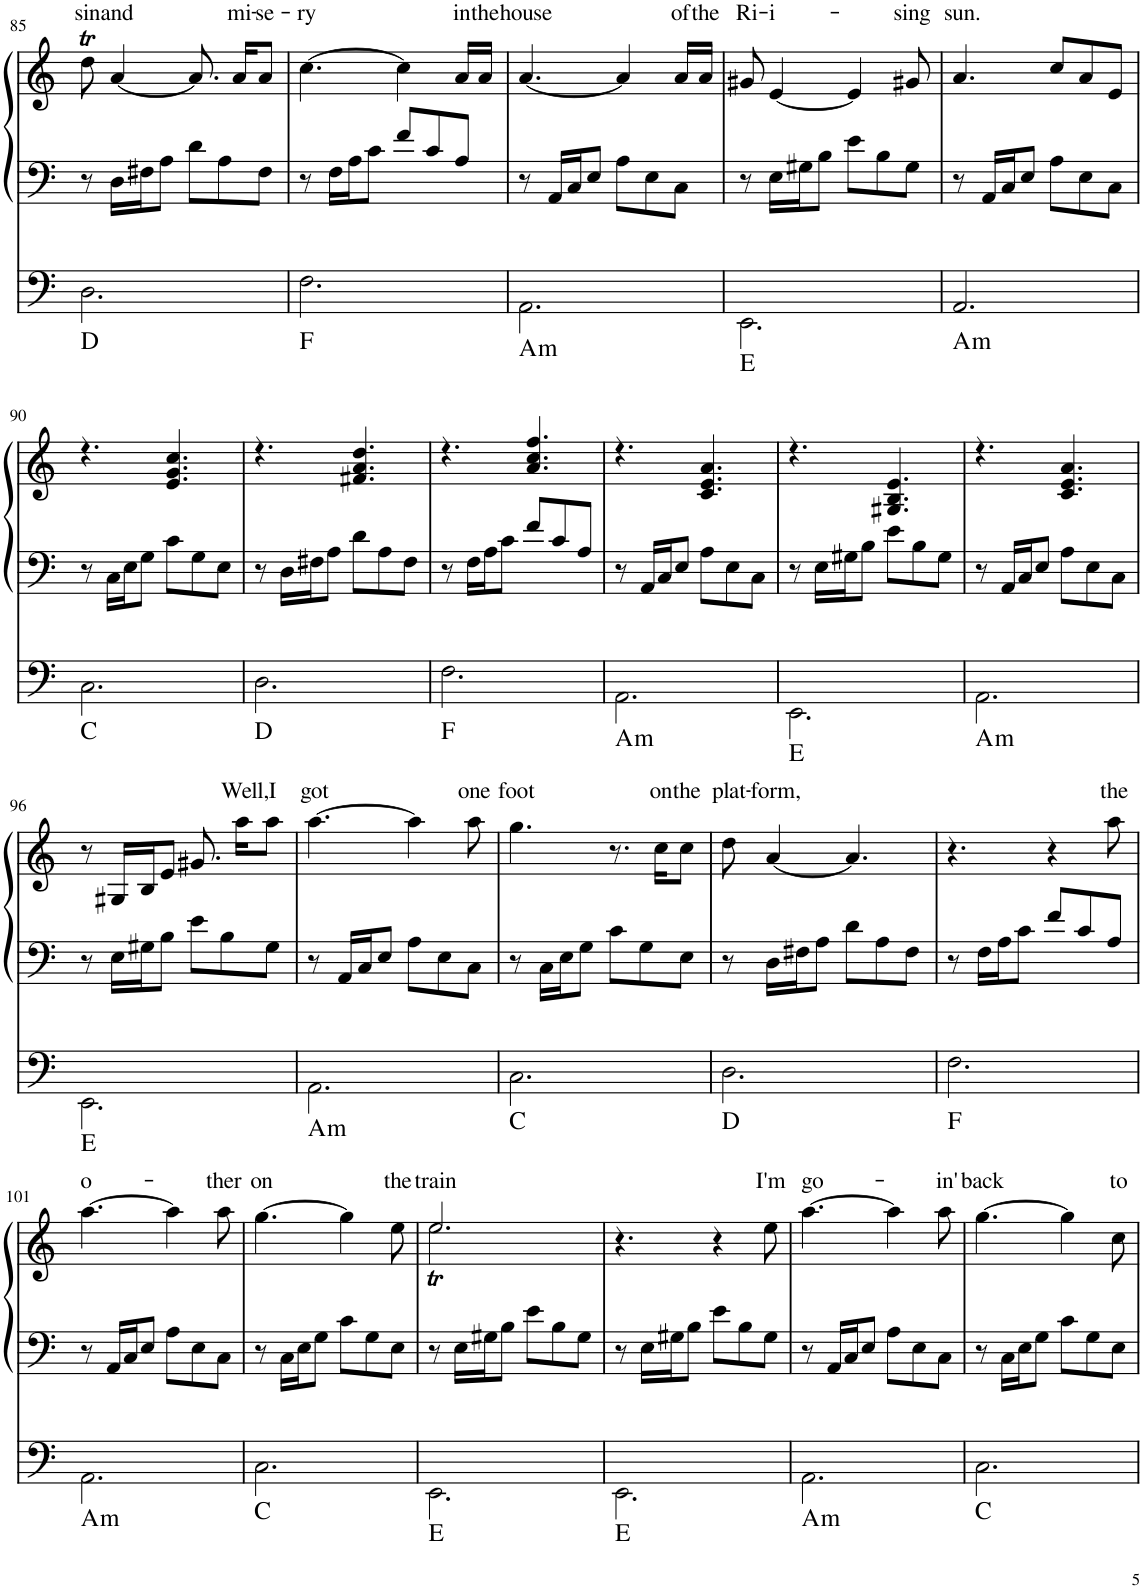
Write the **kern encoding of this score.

**kern	**kern	**kern	**text	**harte
*part1	*part1	*part1	*part1	*part1
*staff3	*staff2	*staff1	*staff1	*
*I"Organ	*	*	*	*
*I'Org.	*	*	*	*
!!LO:PB:g=z
*clefF4	*clefF4	*clefG2	*	*
*k[]	*k[]	*k[]	*	*
*M6/8	*M6/8	*M6/8	*	*
=85	=85	=85	=85	=85
*^	*	*	*	*
!	!	!	!	!LO:LY:a	!
2.D\	2.ryy	8r	8ddT\	sin	D:maj
!	!	!	!	!LO:LY:a	!
.	.	16D\LL	[4a/	and	.
.	.	16F#X\J	.	.	.
.	.	8A\J	.	.	.
.	.	8d\L	8.a/]	.	.
.	.	8A\	.	.	.
!	!	!	!	!LO:LY:a	!
.	.	.	16a/KL	mi-	.
!	!	!	!	!LO:LY:a	!
.	.	8F#\J	8a/J	-se-	.
=86	=86	=86	=86	=86	=86
!	!	!	!	!LO:LY:a	!
2.F\	2.ryy	8r	[4.cc\	-ry	F:maj
.	.	16F\LL	.	.	.
.	.	16A\J	.	.	.
.	.	8c\J	.	.	.
.	.	8f/L	4cc\]	.	.
.	.	8c/	.	.	.
!	!	!	!	!LO:LY:a	!
.	.	8A/J	16a/LL	in	.
!	!	!	!	!LO:LY:a	!
.	.	.	16a/JJ	the	.
=87	=87	=87	=87	=87	=87
!	!	!	!	!LO:LY:a	!LO:H:kt=m
2.AA\	2.ryy	8r	[4.a/	house	A:min
.	.	16AA/LL	.	.	.
.	.	16C/J	.	.	.
.	.	8E/J	.	.	.
.	.	8A\L	4a/]	.	.
.	.	8E\	.	.	.
!	!	!	!	!LO:LY:a	!
.	.	8C\J	16a/LL	of	.
!	!	!	!	!LO:LY:a	!
.	.	.	16a/JJ	the	.
=88	=88	=88	=88	=88	=88
!	!	!	!	!LO:LY:a	!
2.EE\	2.ryy	8r	8g#X/	Ri-	E:maj
!	!	!	!	!LO:LY:a	!
.	.	16E\LL	[4e/	-i-	.
.	.	16G#X\J	.	.	.
.	.	8B\J	.	.	.
.	.	8e\L	4e/]	.	.
.	.	8B\	.	.	.
!	!	!	!	!LO:LY:a	!
.	.	8G#\J	8g#X/	sing	.
*v	*v	*	*	*	*
=89	=89	=89	=89	=89
!	!	!	!LO:LY:a	!LO:H:kt=m
2.AA/	8r	4.a/	sun.	A:min
.	16AA/LL	.	.	.
.	16C/J	.	.	.
.	8E/J	.	.	.
.	8A\L	8cc/L	.	.
.	8E\	8a/	.	.
.	8C\J	8e/J	.	.
!!LO:LB:g=z
=90	=90	=90	=90	=90
*^	*	*^	*	*
2.C\	2.ryy	8r	2.ryy	4.r	.	C:maj
.	.	16C\LL	.	.	.	.
.	.	16E\J	.	.	.	.
.	.	8G\J	.	.	.	.
.	.	8c\L	.	4.e/ 4.g/ 4.cc/	.	.
.	.	8G\	.	.	.	.
.	.	8E\J	.	.	.	.
=91	=91	=91	=91	=91	=91	=91
2.D\	2.ryy	8r	2.ryy	4.r	.	D:maj
.	.	16D\LL	.	.	.	.
.	.	16F#X\J	.	.	.	.
.	.	8A\J	.	.	.	.
.	.	8d\L	.	4.f#X/ 4.a/ 4.dd/	.	.
.	.	8A\	.	.	.	.
.	.	8F#\J	.	.	.	.
=92	=92	=92	=92	=92	=92	=92
2.F\	2.ryy	8r	2.ryy	4.r	.	F:maj
.	.	16F\LL	.	.	.	.
.	.	16A\J	.	.	.	.
.	.	8c\J	.	.	.	.
.	.	8f/L	.	4.a/ 4.cc/ 4.ff/	.	.
.	.	8c/	.	.	.	.
.	.	8A/J	.	.	.	.
=93	=93	=93	=93	=93	=93	=93
!	!	!	!	!	!	!LO:H:kt=m
2.AA\	2.ryy	8r	2.ryy	4.r	.	A:min
.	.	16AA/LL	.	.	.	.
.	.	16C/J	.	.	.	.
.	.	8E/J	.	.	.	.
.	.	8A\L	.	4.c/ 4.e/ 4.a/	.	.
.	.	8E\	.	.	.	.
.	.	8C\J	.	.	.	.
=94	=94	=94	=94	=94	=94	=94
2.EE\	2.ryy	8r	2.ryy	4.r	.	E:maj
.	.	16E\LL	.	.	.	.
.	.	16G#X\J	.	.	.	.
.	.	8B\J	.	.	.	.
.	.	8e\L	.	4.G#X/ 4.B/ 4.e/	.	.
.	.	8B\	.	.	.	.
.	.	8G#\J	.	.	.	.
=95	=95	=95	=95	=95	=95	=95
!	!	!	!	!	!	!LO:H:kt=m
2.AA\	2.ryy	8r	2.ryy	4.r	.	A:min
.	.	16AA/LL	.	.	.	.
.	.	16C/J	.	.	.	.
.	.	8E/J	.	.	.	.
.	.	8A\L	.	4.c/ 4.e/ 4.a/	.	.
.	.	8E\	.	.	.	.
.	.	8C\J	.	.	.	.
*	*	*	*v	*v	*	*
!!LO:LB:g=z
=96	=96	=96	=96	=96	=96
2.EE\	2.ryy	8r	8r	.	E:maj
.	.	16E\LL	16G#X/LL	.	.
.	.	16G#X\J	16B/J	.	.
.	.	8B\J	8e/J	.	.
.	.	8e\L	8.g#X/	.	.
.	.	8B\	.	.	.
!	!	!	!	!LO:LY:a	!
.	.	.	16aa\KL	Well,	.
!	!	!	!	!LO:LY:a	!
.	.	8G#\J	8aa\J	I	.
=97	=97	=97	=97	=97	=97
!	!	!	!	!LO:LY:a	!LO:H:kt=m
2.AA\	2.ryy	8r	[4.aa\	got	A:min
.	.	16AA/LL	.	.	.
.	.	16C/J	.	.	.
.	.	8E/J	.	.	.
.	.	8A\L	4aa\]	.	.
.	.	8E\	.	.	.
!	!	!	!	!LO:LY:a	!
.	.	8C\J	8aa\	one	.
=98	=98	=98	=98	=98	=98
!	!	!	!	!LO:LY:a	!
2.C\	2.ryy	8r	4.gg\	foot	C:maj
.	.	16C\LL	.	.	.
.	.	16E\J	.	.	.
.	.	8G\J	.	.	.
.	.	8c\L	8.r	.	.
.	.	8G\	.	.	.
!	!	!	!	!LO:LY:a	!
.	.	.	16cc\KL	on	.
!	!	!	!	!LO:LY:a	!
.	.	8E\J	8cc\J	the	.
=99	=99	=99	=99	=99	=99
!	!	!	!	!LO:LY:a	!
2.D\	2.ryy	8r	8dd\	plat-	D:maj
!	!	!	!	!LO:LY:a	!
.	.	16D\LL	[4a/	-form,	.
.	.	16F#X\J	.	.	.
.	.	8A\J	.	.	.
.	.	8d\L	4.a/]	.	.
.	.	8A\	.	.	.
.	.	8F#\J	.	.	.
=100	=100	=100	=100	=100	=100
2.F\	2.ryy	8r	4.r	.	F:maj
.	.	16F\LL	.	.	.
.	.	16A\J	.	.	.
.	.	8c\J	.	.	.
.	.	8f/L	4r	.	.
.	.	8c/	.	.	.
!	!	!	!	!LO:LY:a	!
.	.	8A/J	8aa\	the	.
!!LO:LB:g=z
=101	=101	=101	=101	=101	=101
!	!	!	!	!LO:LY:a	!LO:H:kt=m
2.AA\	2.ryy	8r	[4.aa\	o-	A:min
.	.	16AA/LL	.	.	.
.	.	16C/J	.	.	.
.	.	8E/J	.	.	.
.	.	8A\L	4aa\]	.	.
.	.	8E\	.	.	.
!	!	!	!	!LO:LY:a	!
.	.	8C\J	8aa\	-ther	.
=102	=102	=102	=102	=102	=102
!	!	!	!	!LO:LY:a	!
2.C\	2.ryy	8r	[4.gg\	on	C:maj
.	.	16C\LL	.	.	.
.	.	16E\J	.	.	.
.	.	8G\J	.	.	.
.	.	8c\L	4gg\]	.	.
.	.	8G\	.	.	.
!	!	!	!	!LO:LY:a	!
.	.	8E\J	8ee\	-the	.
=103	=103	=103	=103	=103	=103
!	!	!	!	!LO:LY:a	!
*	*	*	*^	*	*
2.EE\	2.ryy	8r	2.ee/	4eet\	train	E:maj
.	.	16E\LL	.	.	.	.
.	.	16G#X\J	.	.	.	.
.	.	8B\J	.	2ryy	.	.
.	.	8e\L	.	.	.	.
.	.	8B\	.	.	.	.
.	.	8G#\J	.	.	.	.
*	*	*	*v	*v	*	*
=104	=104	=104	=104	=104	=104
2.EE\	2.ryy	8r	4.r	.	E:maj
.	.	16E\LL	.	.	.
.	.	16G#X\J	.	.	.
.	.	8B\J	.	.	.
.	.	8e\L	4r	.	.
.	.	8B\	.	.	.
!	!	!	!	!LO:LY:a	!
.	.	8G#\J	8ee\	I'm	.
=105	=105	=105	=105	=105	=105
!	!	!	!	!LO:LY:a	!LO:H:kt=m
2.AA\	2.ryy	8r	[4.aa\	go-	A:min
.	.	16AA/LL	.	.	.
.	.	16C/J	.	.	.
.	.	8E/J	.	.	.
.	.	8A\L	4aa\]	.	.
.	.	8E\	.	.	.
!	!	!	!	!LO:LY:a	!
.	.	8C\J	8aa\	-in'	.
=106	=106	=106	=106	=106	=106
!	!	!	!	!LO:LY:a	!
2.C\	2.ryy	8r	[4.gg\	back	C:maj
.	.	16C\LL	.	.	.
.	.	16E\J	.	.	.
.	.	8G\J	.	.	.
.	.	8c\L	4gg\]	.	.
.	.	8G\	.	.	.
!	!	!	!	!LO:LY:a	!
.	.	8E\J	8cc\	to	.
*v	*v	*	*	*	*
=	=	=	=	=
*-	*-	*-	*-	*-
